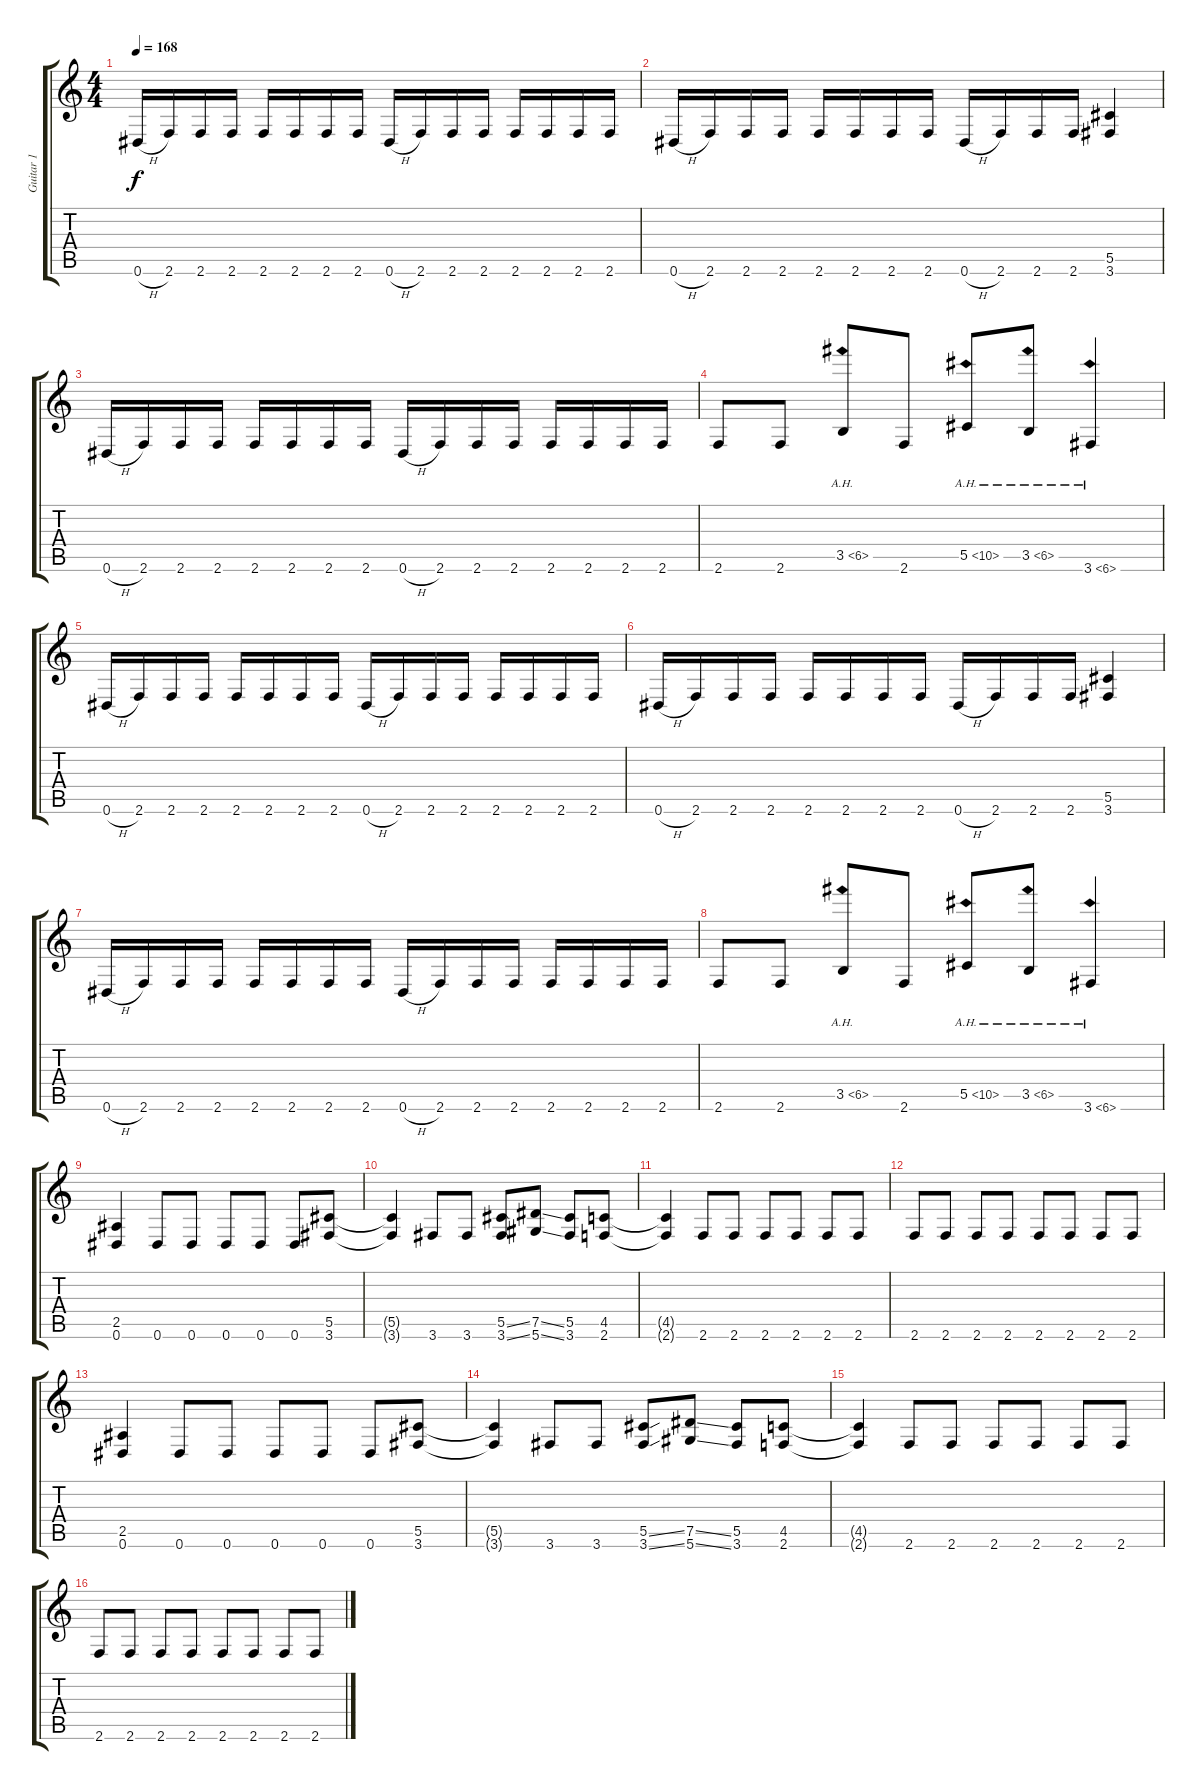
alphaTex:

\track ("Guitar 1" "Guitar 1") {instrument distortionguitar}
\staff {score tabs}
\tuning (Eb4 Bb3 Gb3 Db3 Ab2 Eb2) {hide}
\ts (4 4)
\tempo 168
\clef g2
\ks c
0.6{h}.16{dy f} 2.6.16 2.6.16 2.6.16 2.6.16 2.6.16 2.6.16 2.6.16 0.6{h}.16 2.6.16 2.6.16 2.6.16 2.6.16 2.6.16 2.6.16 2.6.16 |
0.6{h}.16 2.6.16 2.6.16 2.6.16 2.6.16 2.6.16 2.6.16 2.6.16 0.6{h}.16 2.6.16 2.6.16 2.6.16 (5.5 3.6).4 |
0.6{h}.16 2.6.16 2.6.16 2.6.16 2.6.16 2.6.16 2.6.16 2.6.16 0.6{h}.16 2.6.16 2.6.16 2.6.16 2.6.16 2.6.16 2.6.16 2.6.16 |
2.6.8 2.6.8 3.5{ah 3}.8 2.6.8 5.5{ah 5}.8 3.5{ah 3}.8 3.6{ah 3}.4 |
0.6{h}.16 2.6.16 2.6.16 2.6.16 2.6.16 2.6.16 2.6.16 2.6.16 0.6{h}.16 2.6.16 2.6.16 2.6.16 2.6.16 2.6.16 2.6.16 2.6.16 |
0.6{h}.16 2.6.16 2.6.16 2.6.16 2.6.16 2.6.16 2.6.16 2.6.16 0.6{h}.16 2.6.16 2.6.16 2.6.16 (5.5 3.6).4 |
0.6{h}.16 2.6.16 2.6.16 2.6.16 2.6.16 2.6.16 2.6.16 2.6.16 0.6{h}.16 2.6.16 2.6.16 2.6.16 2.6.16 2.6.16 2.6.16 2.6.16 |
2.6.8 2.6.8 3.5{ah 3}.8 2.6.8 5.5{ah 5}.8 3.5{ah 3}.8 3.6{ah 3}.4 |
(2.5 0.6).4 0.6.8 0.6.8 0.6.8 0.6.8 0.6.8 (5.5 3.6).8 |
(5.5{t} 3.6{t}).4 3.6.8 3.6.8 (5.5{ss} 3.6{ss}).8 (7.5{ss} 5.6{ss}).8 (5.5 3.6).8 (4.5 2.6).8 |
(4.5{t} 2.6{t}).4 2.6.8 2.6.8 2.6.8 2.6.8 2.6.8 2.6.8 |
2.6.8 2.6.8 2.6.8 2.6.8 2.6.8 2.6.8 2.6.8 2.6.8 |
(2.5 0.6).4 0.6.8 0.6.8 0.6.8 0.6.8 0.6.8 (5.5 3.6).8 |
(5.5{t} 3.6{t}).4 3.6.8 3.6.8 (5.5{ss} 3.6{ss}).8 (7.5{ss} 5.6{ss}).8 (5.5 3.6).8 (4.5 2.6).8 |
(4.5{t} 2.6{t}).4 2.6.8 2.6.8 2.6.8 2.6.8 2.6.8 2.6.8 |
2.6.8 2.6.8 2.6.8 2.6.8 2.6.8 2.6.8 2.6.8 2.6.8
